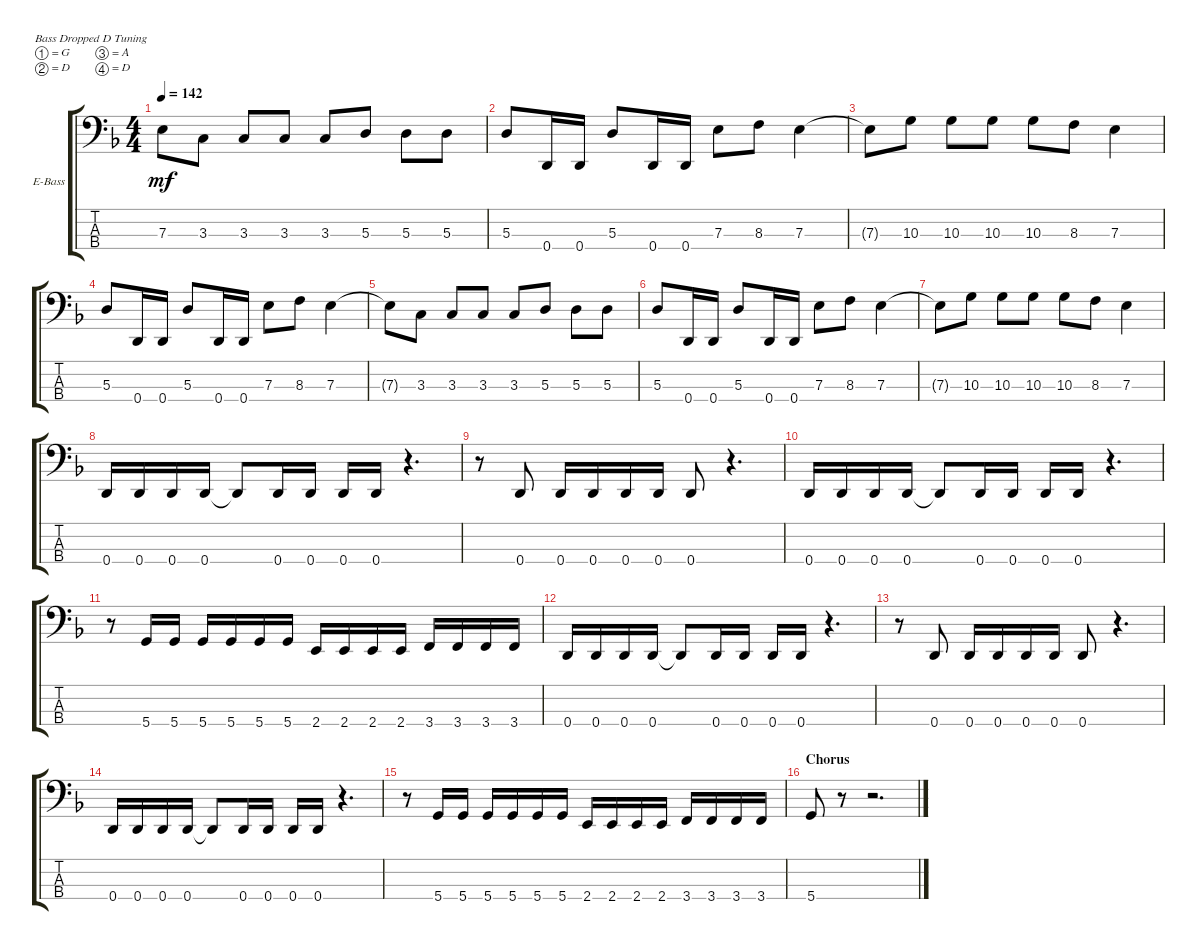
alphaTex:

\bracketExtendMode groupsimilarinstruments
\firstSystemTrackNameOrientation horizontal
\otherSystemsTrackNameOrientation horizontal
\track ("Electric Bass" "E-Bass") {instrument electricbassfinger}
\staff {score tabs}
\tuning (G2 D2 A1 D1)
\ts (4 4)
\tempo 142
\clef f4
\ks dminor
7.3{t}.8{dy mf} 3.3.8 3.3.8 3.3.8 3.3.8 5.3.8 5.3.8 5.3.8 |
5.3.8 0.4.16 0.4.16 5.3.8 0.4.16 0.4.16 7.3.8 8.3.8 7.3.4 |
7.3{t}.8 10.3.8 10.3.8 10.3.8 10.3.8 8.3.8 7.3.4 |
5.3.8 0.4.16 0.4.16 5.3.8 0.4.16 0.4.16 7.3.8 8.3.8 7.3.4 |
7.3{t}.8 3.3.8 3.3.8 3.3.8 3.3.8 5.3.8 5.3.8 5.3.8 |
5.3.8 0.4.16 0.4.16 5.3.8 0.4.16 0.4.16 7.3.8 8.3.8 7.3.4 |
7.3{t}.8 10.3.8 10.3.8 10.3.8 10.3.8 8.3.8 7.3.4 |
0.4.16 0.4.16 0.4.16 0.4.16 0.4{t}.8 0.4.16 0.4.16 0.4.16 0.4.16 r.4{d} |
r.8 0.4.8 0.4.16 0.4.16 0.4.16 0.4.16 0.4.8 r.4{d} |
0.4.16 0.4.16 0.4.16 0.4.16 0.4{t}.8 0.4.16 0.4.16 0.4.16 0.4.16 r.4{d} |
r.8 5.4.16 5.4.16 5.4.16 5.4.16 5.4.16 5.4.16 2.4.16 2.4.16 2.4.16 2.4.16 3.4.16 3.4.16 3.4.16 3.4.16 |
0.4.16 0.4.16 0.4.16 0.4.16 0.4{t}.8 0.4.16 0.4.16 0.4.16 0.4.16 r.4{d} |
r.8 0.4.8 0.4.16 0.4.16 0.4.16 0.4.16 0.4.8 r.4{d} |
0.4.16 0.4.16 0.4.16 0.4.16 0.4{t}.8 0.4.16 0.4.16 0.4.16 0.4.16 r.4{d} |
r.8 5.4.16 5.4.16 5.4.16 5.4.16 5.4.16 5.4.16 2.4.16 2.4.16 2.4.16 2.4.16 3.4.16 3.4.16 3.4.16 3.4.16 |
\section ("" "Chorus")
5.4.8 r.8 r.2{d}
